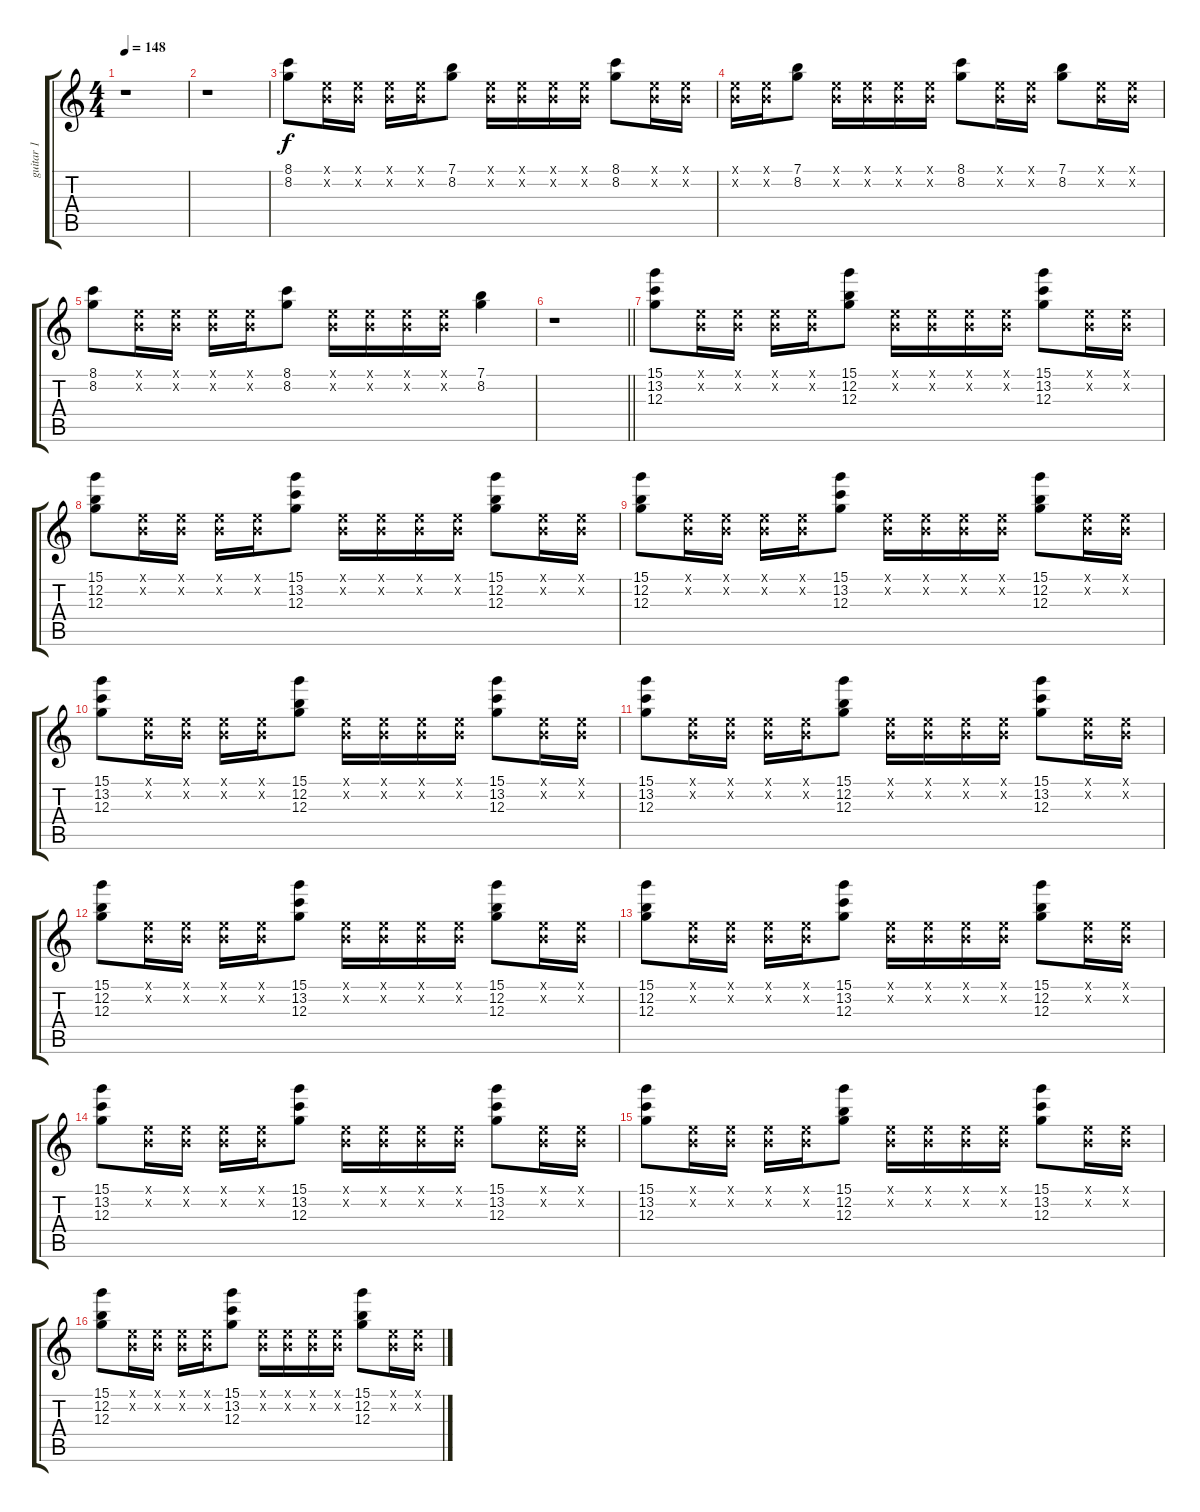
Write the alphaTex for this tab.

\track ("guitar 1" "guitar 1") {instrument distortionguitar}
\staff {score tabs}
\tuning (E4 B3 G3 D3 A2 E2) {hide}
\ts (4 4)
\tempo 148
\clef g2
\ks c
r.1{dy f} |
r.1 |
(8.1 8.2).8 (0.1{x} 0.2{x}).16 (0.1{x} 0.2{x}).16 (0.1{x} 0.2{x}).16 (0.1{x} 0.2{x}).16 (7.1 8.2).8 (0.1{x} 0.2{x}).16 (0.1{x} 0.2{x}).16 (0.1{x} 0.2{x}).16 (0.1{x} 0.2{x}).16 (8.1 8.2).8 (0.1{x} 0.2{x}).16 (0.1{x} 0.2{x}).16 |
(0.1{x} 0.2{x}).16 (0.1{x} 0.2{x}).16 (7.1 8.2).8 (0.1{x} 0.2{x}).16 (0.1{x} 0.2{x}).16 (0.1{x} 0.2{x}).16 (0.1{x} 0.2{x}).16 (8.1 8.2).8 (0.1{x} 0.2{x}).16 (0.1{x} 0.2{x}).16 (7.1 8.2).8 (0.1{x} 0.2{x}).16 (0.1{x} 0.2{x}).16 |
(8.1 8.2).8 (0.1{x} 0.2{x}).16 (0.1{x} 0.2{x}).16 (0.1{x} 0.2{x}).16 (0.1{x} 0.2{x}).16 (8.1 8.2).8 (0.1{x} 0.2{x}).16 (0.1{x} 0.2{x}).16 (0.1{x} 0.2{x}).16 (0.1{x} 0.2{x}).16 (7.1 8.2).4 |
\barLineRight lightlight
r.1 |
(15.1 13.2 12.3).8 (0.1{x} 0.2{x}).16 (0.1{x} 0.2{x}).16 (0.1{x} 0.2{x}).16 (0.1{x} 0.2{x}).16 (15.1 12.2 12.3).8 (0.1{x} 0.2{x}).16 (0.1{x} 0.2{x}).16 (0.1{x} 0.2{x}).16 (0.1{x} 0.2{x}).16 (15.1 13.2 12.3).8 (0.1{x} 0.2{x}).16 (0.1{x} 0.2{x}).16 |
(15.1 12.2 12.3).8 (0.1{x} 0.2{x}).16 (0.1{x} 0.2{x}).16 (0.1{x} 0.2{x}).16 (0.1{x} 0.2{x}).16 (15.1 13.2 12.3).8 (0.1{x} 0.2{x}).16 (0.1{x} 0.2{x}).16 (0.1{x} 0.2{x}).16 (0.1{x} 0.2{x}).16 (15.1 12.2 12.3).8 (0.1{x} 0.2{x}).16 (0.1{x} 0.2{x}).16 |
(15.1 12.2 12.3).8 (0.1{x} 0.2{x}).16 (0.1{x} 0.2{x}).16 (0.1{x} 0.2{x}).16 (0.1{x} 0.2{x}).16 (15.1 13.2 12.3).8 (0.1{x} 0.2{x}).16 (0.1{x} 0.2{x}).16 (0.1{x} 0.2{x}).16 (0.1{x} 0.2{x}).16 (15.1 12.2 12.3).8 (0.1{x} 0.2{x}).16 (0.1{x} 0.2{x}).16 |
(15.1 13.2 12.3).8 (0.1{x} 0.2{x}).16 (0.1{x} 0.2{x}).16 (0.1{x} 0.2{x}).16 (0.1{x} 0.2{x}).16 (15.1 12.2 12.3).8 (0.1{x} 0.2{x}).16 (0.1{x} 0.2{x}).16 (0.1{x} 0.2{x}).16 (0.1{x} 0.2{x}).16 (15.1 13.2 12.3).8 (0.1{x} 0.2{x}).16 (0.1{x} 0.2{x}).16 |
(15.1 13.2 12.3).8 (0.1{x} 0.2{x}).16 (0.1{x} 0.2{x}).16 (0.1{x} 0.2{x}).16 (0.1{x} 0.2{x}).16 (15.1 12.2 12.3).8 (0.1{x} 0.2{x}).16 (0.1{x} 0.2{x}).16 (0.1{x} 0.2{x}).16 (0.1{x} 0.2{x}).16 (15.1 13.2 12.3).8 (0.1{x} 0.2{x}).16 (0.1{x} 0.2{x}).16 |
(15.1 12.2 12.3).8 (0.1{x} 0.2{x}).16 (0.1{x} 0.2{x}).16 (0.1{x} 0.2{x}).16 (0.1{x} 0.2{x}).16 (15.1 13.2 12.3).8 (0.1{x} 0.2{x}).16 (0.1{x} 0.2{x}).16 (0.1{x} 0.2{x}).16 (0.1{x} 0.2{x}).16 (15.1 12.2 12.3).8 (0.1{x} 0.2{x}).16 (0.1{x} 0.2{x}).16 |
(15.1 12.2 12.3).8 (0.1{x} 0.2{x}).16 (0.1{x} 0.2{x}).16 (0.1{x} 0.2{x}).16 (0.1{x} 0.2{x}).16 (15.1 13.2 12.3).8 (0.1{x} 0.2{x}).16 (0.1{x} 0.2{x}).16 (0.1{x} 0.2{x}).16 (0.1{x} 0.2{x}).16 (15.1 12.2 12.3).8 (0.1{x} 0.2{x}).16 (0.1{x} 0.2{x}).16 |
(15.1 13.2 12.3).8 (0.1{x} 0.2{x}).16 (0.1{x} 0.2{x}).16 (0.1{x} 0.2{x}).16 (0.1{x} 0.2{x}).16 (15.1 13.2 12.3).8 (0.1{x} 0.2{x}).16 (0.1{x} 0.2{x}).16 (0.1{x} 0.2{x}).16 (0.1{x} 0.2{x}).16 (15.1 13.2 12.3).8 (0.1{x} 0.2{x}).16 (0.1{x} 0.2{x}).16 |
(15.1 13.2 12.3).8 (0.1{x} 0.2{x}).16 (0.1{x} 0.2{x}).16 (0.1{x} 0.2{x}).16 (0.1{x} 0.2{x}).16 (15.1 12.2 12.3).8 (0.1{x} 0.2{x}).16 (0.1{x} 0.2{x}).16 (0.1{x} 0.2{x}).16 (0.1{x} 0.2{x}).16 (15.1 13.2 12.3).8 (0.1{x} 0.2{x}).16 (0.1{x} 0.2{x}).16 |
(15.1 12.2 12.3).8 (0.1{x} 0.2{x}).16 (0.1{x} 0.2{x}).16 (0.1{x} 0.2{x}).16 (0.1{x} 0.2{x}).16 (15.1 13.2 12.3).8 (0.1{x} 0.2{x}).16 (0.1{x} 0.2{x}).16 (0.1{x} 0.2{x}).16 (0.1{x} 0.2{x}).16 (15.1 12.2 12.3).8 (0.1{x} 0.2{x}).16 (0.1{x} 0.2{x}).16
